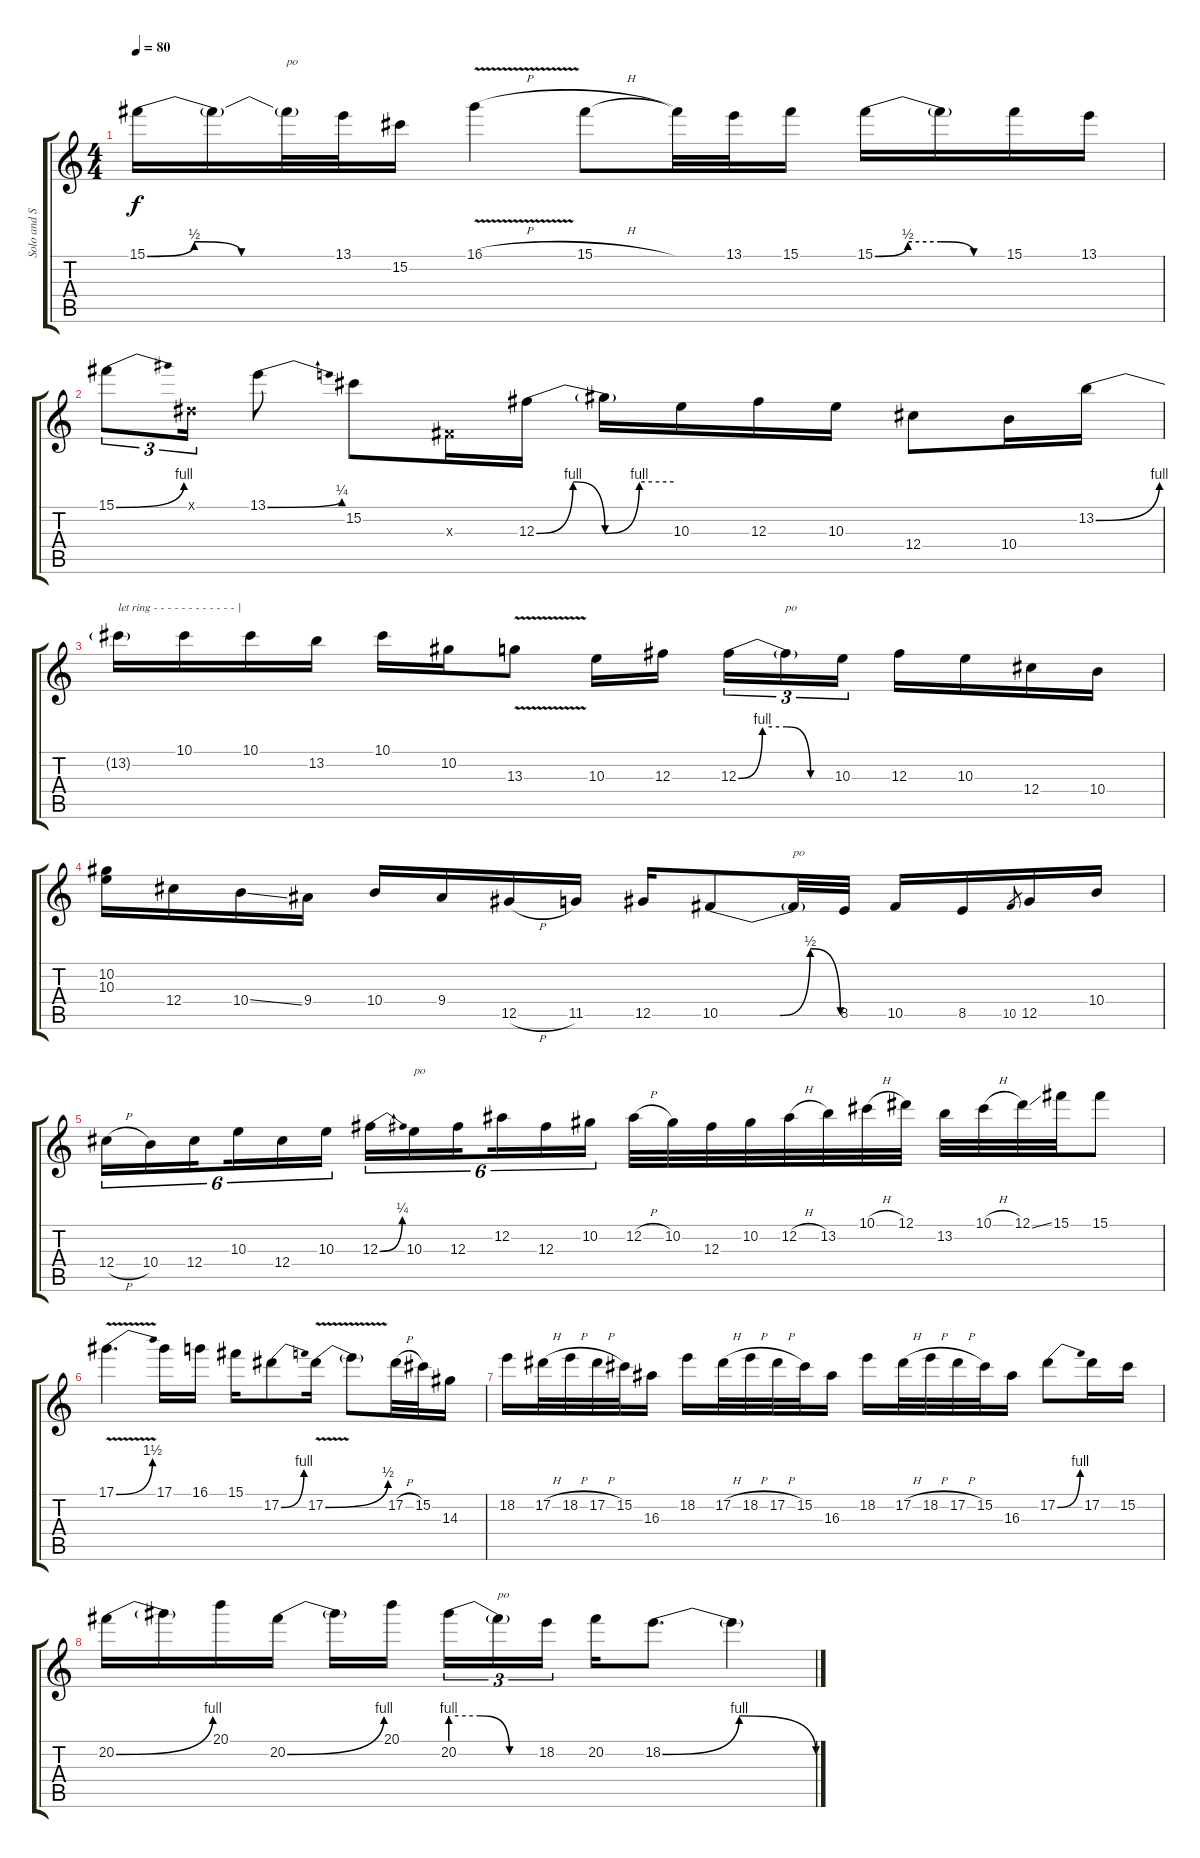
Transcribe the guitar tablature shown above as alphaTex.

\track ("Solo and Slide" "Solo and S") {instrument overdrivenguitar}
\staff {score tabs}
\tuning (Eb4 Bb3 Gb3 Db3 Ab2 Eb2) {hide}
\ts (4 4)
\tempo 80
\clef g2
\ks c
15.1{be (custom 0 0 15 2 30 0 45 0 60 0)}.16{dy f} 15.1{t}.16 15.1{t}.32{txt "po"} 13.1.32 15.2.16 16.1{v h}.4 15.1{h}.8 15.1{t}.32 13.1.32 15.1.16 15.1{be (custom 0 0 15 2 30 2 45 0 60 0)}.16 15.1{t}.16 15.1.16 13.1.16 |
15.1{be (bend 0 0 60 4)}.8{tu (3 2)} 0.1{x}.16{tu (3 2)} 13.1{be (bend 0 0 60 1)}.8 15.2.8 0.3{x}.16 12.3{be (custom 0 0 16 4 30 0 45 4 60 4)}.16 12.3{t}.16 10.3.16 12.3.16 10.3.16 12.4.8 10.4.16 13.2{be (bend 0 0 60 4)}.16 |
13.2{t}.16{txt "let ring - - - - - - - - - - - - |"} 10.1.16 10.1.16 13.2.16 10.1.16 10.2.16 13.3{v}.8 10.3.16 12.3.16{beam splitsecondary} 12.3{be (custom 0 0 15 4 30 4 45 0 60 0)}.16{tu (3 2)} 12.3{t}.16{tu (3 2) txt "po"} 10.3.16{tu (3 2)} 12.3.16 10.3.16 12.4.16 10.4.16 |
(10.2 10.3).16 12.4.16 10.4{ss}.16 9.4.16 10.4.16 9.4.16 12.5{h}.16 11.5.16 12.5.16 10.5{be (custom 0 0 30 0 45 2 60 0)}.8 10.5{t}.32{txt "po"} 8.5.32 10.5.16 8.5.16 10.5.8{gr} 12.5.16 10.4.16 |
12.4{h}.16{tu (6 4)} 10.4.16{tu (6 4)} 12.4.16{tu (6 4) beam splitsecondary} 10.3.16{tu (6 4)} 12.4.16{tu (6 4)} 10.3.16{tu (6 4)} 12.3{be (bend 0 0 60 1)}.16{tu (6 4)} 10.3.16{tu (6 4) txt "po"} 12.3.16{tu (6 4) beam splitsecondary} 12.2.16{tu (6 4)} 12.3.16{tu (6 4)} 10.2.16{tu (6 4)} 12.2{h}.32 10.2.32 12.3.32 10.2.32 12.2{h}.32 13.2.32 10.1{h}.32 12.1.32 13.2.32 10.1{h}.32 12.1{ss}.32 15.1.32 15.1.8 |
17.1{be (bend 0 0 60 6) v}.4{d} 17.1.16 16.1.16 15.1.16 17.2{be (bend 0 0 60 4)}.8 17.2{be (bend 0 0 60 2) v}.16 17.2{t}.8 17.2{h}.32 15.2.32 14.3.16 |
18.2.16 17.2{h}.32 18.2{h}.32 17.2{h}.32 15.2.32 16.3.16 18.2.16 17.2{h}.32 18.2{h}.32 17.2{h}.32 15.2.32 16.3.16 18.2.16 17.2{h}.32 18.2{h}.32 17.2{h}.32 15.2.32 16.3.16 17.2{be (bend 0 0 60 4)}.8 17.2.16 15.2.16 |
20.2{be (bend 0 0 60 4)}.16 20.2{t}.16 20.1.16 20.2{be (bend 0 0 60 4)}.16 20.2{t}.16 20.1.16{beam splitsecondary} 20.2{be (custom 0 4 20 4 40 0 60 0)}.16{tu (3 2)} 20.2{t}.16{tu (3 2) txt "po"} 18.2.16{tu (3 2)} 20.2.16 18.2{be (bendrelease 0 0 15 4 30 4 60 0)}.8{d} 18.2{t}.4
